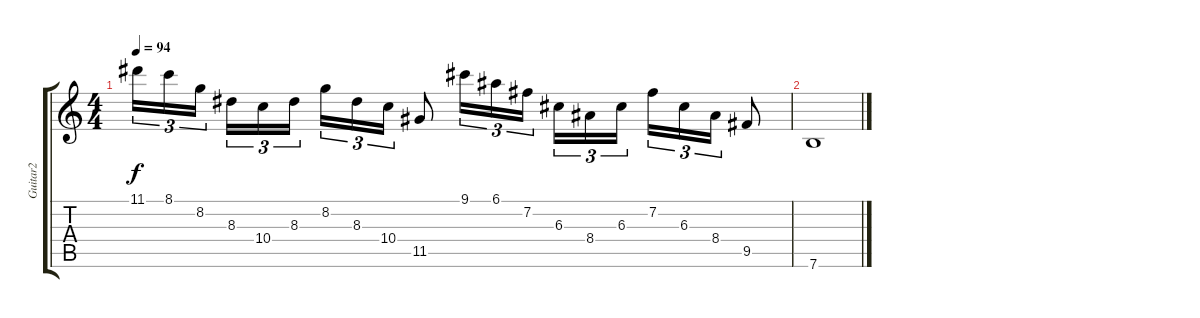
\track ("Guitar2" "Guitar2") {instrument overdrivenguitar}
\staff {score tabs}
\tuning (E4 B3 G3 D3 A2 E2) {hide}
\ts (4 4)
\tempo 94
\clef g2
\ks c
11.1.16{tu (3 2) dy f} 8.1.16{tu (3 2)} 8.2.16{tu (3 2) beam splitsecondary} 8.3.16{tu (3 2)} 10.4.16{tu (3 2)} 8.3.16{tu (3 2)} 8.2.16{tu (3 2)} 8.3.16{tu (3 2)} 10.4.16{tu (3 2)} 11.5.8 9.1.16{tu (3 2)} 6.1.16{tu (3 2)} 7.2.16{tu (3 2) beam splitsecondary} 6.3.16{tu (3 2)} 8.4.16{tu (3 2)} 6.3.16{tu (3 2)} 7.2.16{tu (3 2)} 6.3.16{tu (3 2)} 8.4.16{tu (3 2)} 9.5.8 |
7.6.1
